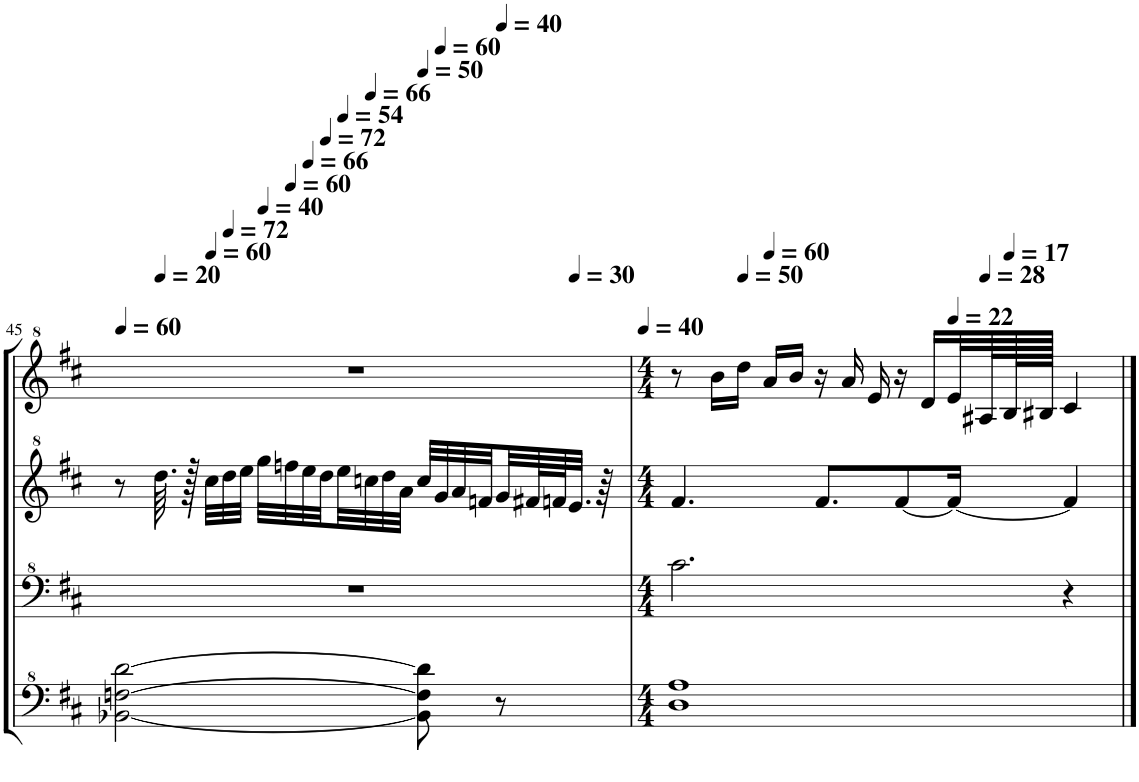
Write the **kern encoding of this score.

**kern	**kern	**kern	**kern
*part1	*part1	*part1	*part1
*staff4	*staff3	*staff2	*staff1
*I"Model III	*	*	*
!!LO:PB:g=z
*clefF^4	*clefF^4	*clefG^2	*clefG^2
*k[f#c#]	*k[f#c#]	*k[f#c#]	*k[f#c#]
*M3/4	*M3/4	*M3/4	*M3/4
*MM60	*MM60	*MM60	*MM60
=45	=45	=45	=45
[2B-X\ [2fn\ [2dd\	2.r	8r	2.r
*	*	*	*MM20
.	.	64.ddd\	.
.	.	128r	.
*	*	*	*MM60
.	.	32ccc#\LLL	.
*	*	*	*MM72
.	.	32ddd\	.
.	.	32eee\JJJ	.
*	*	*	*MM40
.	.	32ggg\LLL	.
*	*	*	*MM60
.	.	32fffn\	.
*	*	*	*MM66
.	.	32eee\	.
*	*	*	*MM72
.	.	32ddd\	.
*	*	*	*MM54
.	.	32eee\	.
*	*	*	*MM66
.	.	32cccn\	.
.	.	32ddd\	.
.	.	32aa\JJJ	.
*	*	*	*MM50
8B-\] 8f\] 8dd\]	.	32ccc/LLL	.
*	*	*	*MM60
.	.	32gg/	.
.	.	32aa/	.
.	.	32ffn/	.
*	*	*	*MM40
8r	.	32gg/	.
.	.	64ff#X/L	.
.	.	64ffn/J	.
*	*	*	*MM30
.	.	32.ee/JJJ	.
.	.	64r	.
=46	=46	=46	=46
*M4/4	*M4/4	*M4/4	*M4/4
*	*	*	*MM40
1d 1a	2.cc#\	4.ff#/	8r
.	.	.	16bb\LL
*	*	*	*MM50
.	.	.	16ddd\JJ
*	*	*	*MM60
.	.	.	16aa/LL
.	.	.	16bb/JJ
.	.	8.ff#/L	16r
.	.	.	16aa/
.	.	.	16ee/
.	.	[8ff#/	16r
.	.	.	16dd/LL
*	*	*	*MM22
.	.	16ff#/Jk_	32ee/L
*	*	*	*MM28
.	.	.	64a#X/L
*	*	*	*MM17
.	.	.	128b/L
.	.	.	128b#X/JJJJJ
.	4r	4ff#/]	4cc#/
==	==	==	==
*-	*-	*-	*-
